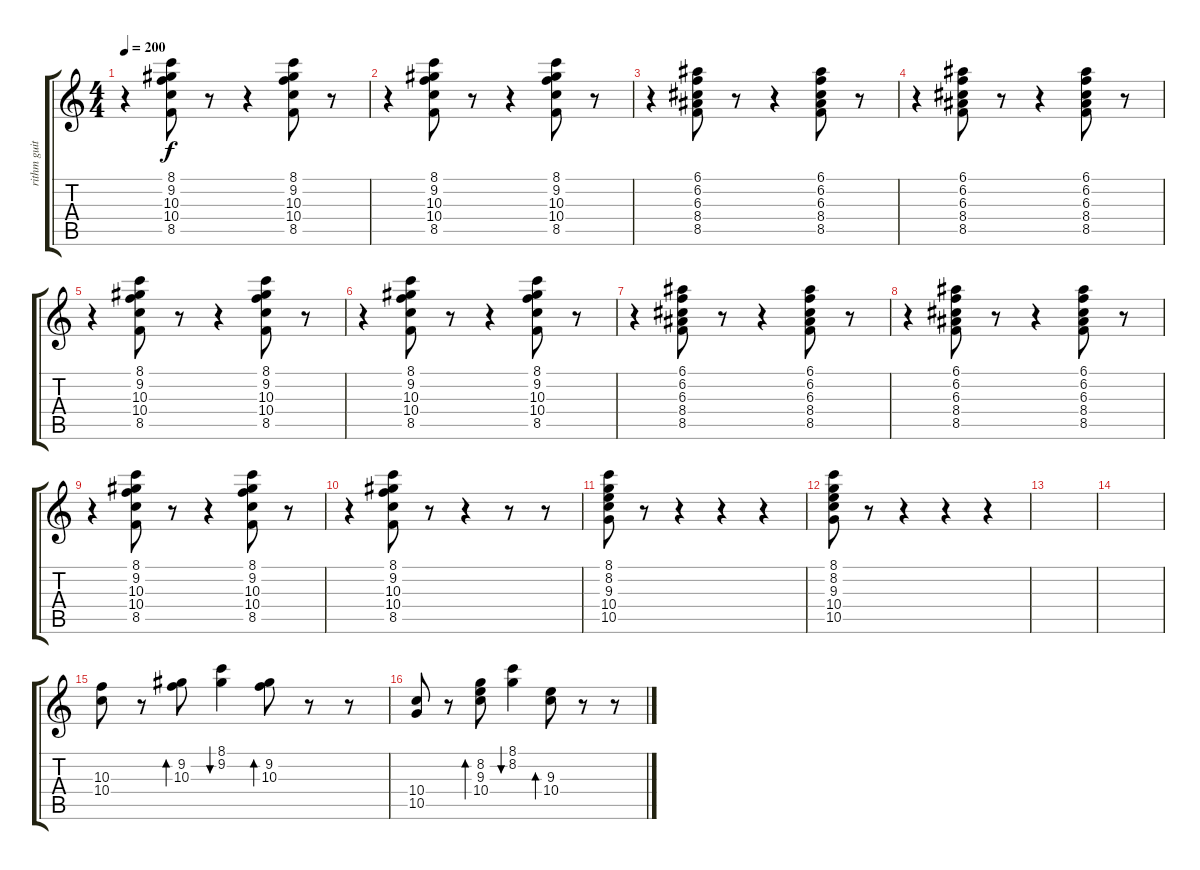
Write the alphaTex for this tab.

\track ("rithm guitar" "rithm guit") {instrument electricguitarmuted}
\staff {score tabs}
\tuning (E4 B3 G3 D3 A2 E2) {hide}
\ts (4 4)
\tempo 200
\clef g2
\ks c
r.4{dy f} (8.1 9.2 10.3 10.4 8.5).8 r.8 r.4 (8.1 9.2 10.3 10.4 8.5).8 r.8 |
r.4 (8.1 9.2 10.3 10.4 8.5).8 r.8 r.4 (8.1 9.2 10.3 10.4 8.5).8 r.8 |
r.4 (6.1 6.2 6.3 8.4 8.5).8 r.8 r.4 (6.1 6.2 6.3 8.4 8.5).8 r.8 |
r.4 (6.1 6.2 6.3 8.4 8.5).8 r.8 r.4 (6.1 6.2 6.3 8.4 8.5).8 r.8 |
r.4 (8.1 9.2 10.3 10.4 8.5).8 r.8 r.4 (8.1 9.2 10.3 10.4 8.5).8 r.8 |
r.4 (8.1 9.2 10.3 10.4 8.5).8 r.8 r.4 (8.1 9.2 10.3 10.4 8.5).8 r.8 |
r.4 (6.1 6.2 6.3 8.4 8.5).8 r.8 r.4 (6.1 6.2 6.3 8.4 8.5).8 r.8 |
r.4 (6.1 6.2 6.3 8.4 8.5).8 r.8 r.4 (6.1 6.2 6.3 8.4 8.5).8 r.8 |
r.4 (8.1 9.2 10.3 10.4 8.5).8 r.8 r.4 (8.1 9.2 10.3 10.4 8.5).8 r.8 |
r.4 (8.1 9.2 10.3 10.4 8.5).8 r.8 r.4 r.8 r.8 |
(8.1 8.2 9.3 10.4 10.5).8 r.8 r.4 r.4 r.4 |
(8.1 8.2 9.3 10.4 10.5).8 r.8 r.4 r.4 r.4 |
|
|
(10.3 10.4).8 r.8 (9.2 10.3).8{bd 240} (8.1 9.2).4{bu 480} (9.2 10.3).8{bd 240} r.8 r.8 |
(10.4 10.5).8 r.8 (8.2 9.3 10.4).8{bd 480} (8.1 8.2).4{bu 480} (9.3 10.4).8{bd 480} r.8 r.8
